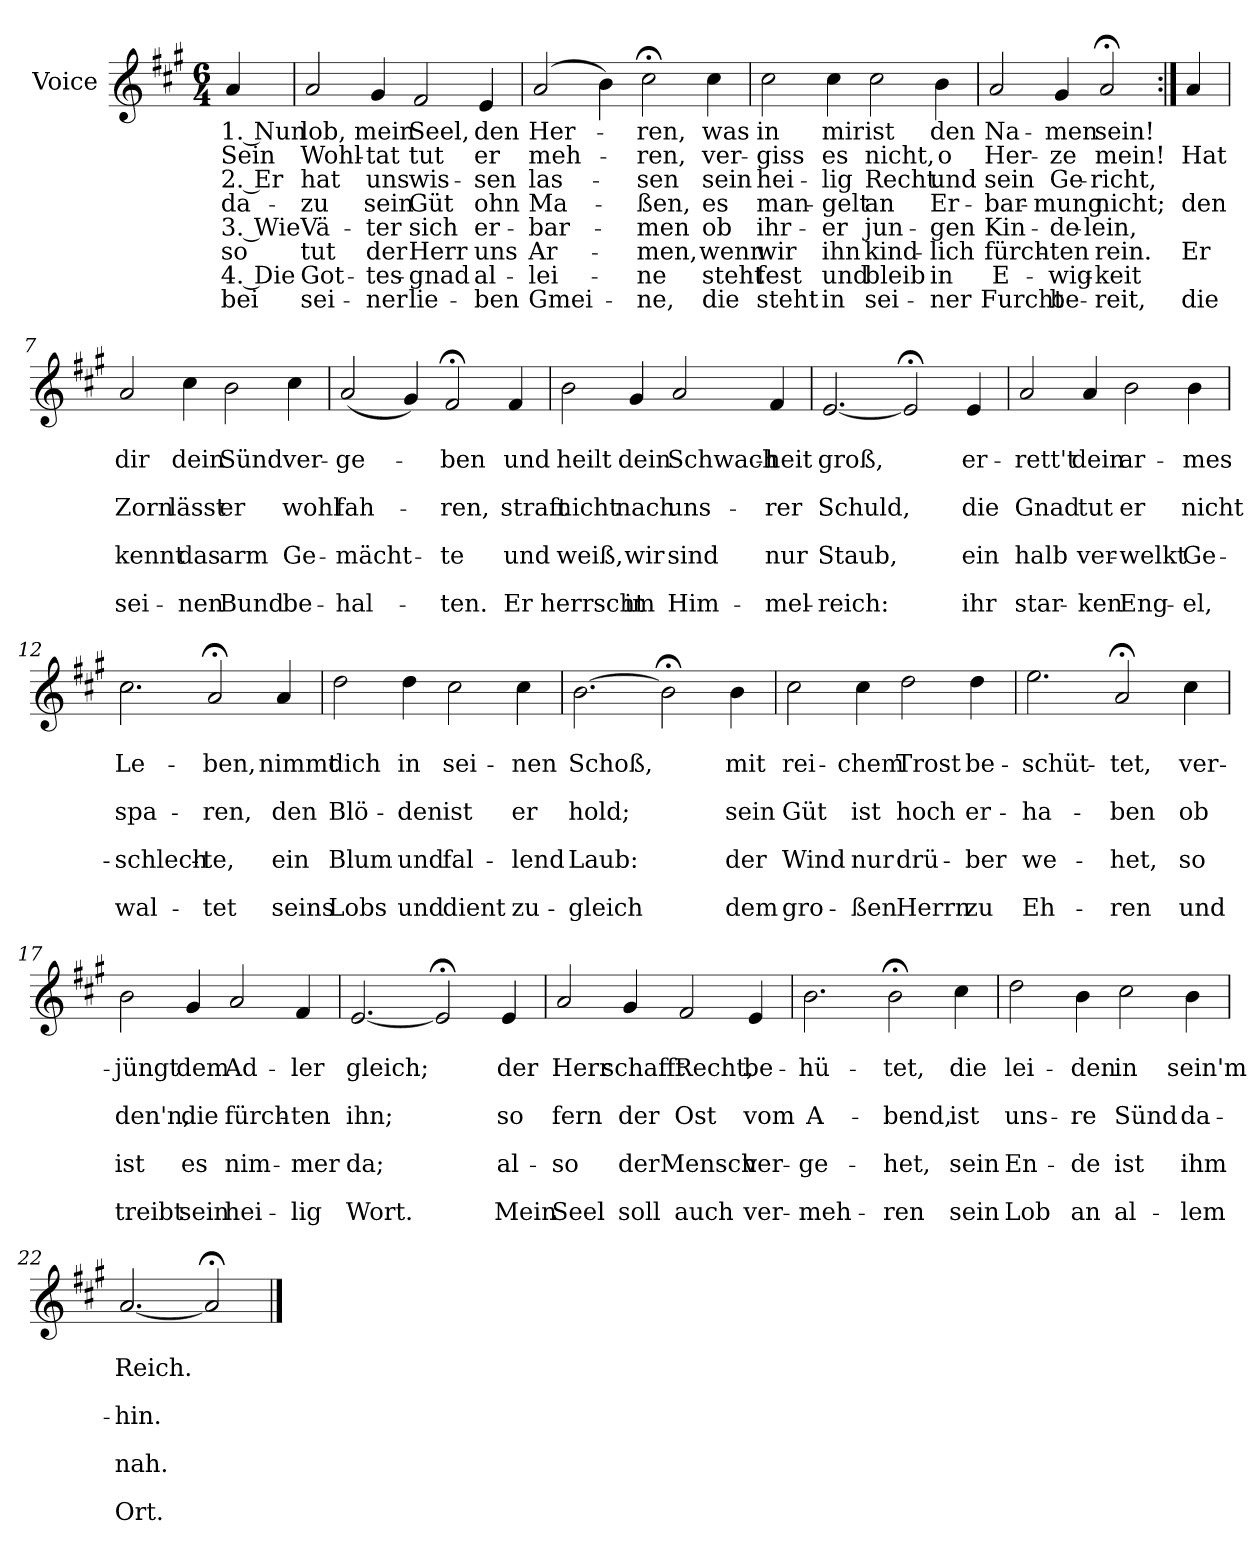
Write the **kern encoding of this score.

**kern	**text	**text	**text	**text	**text	**text	**text	**text
*part1	*part1	*part1	*part1	*part1	*part1	*part1	*part1	*part1
*staff1	*staff1	*staff1	*staff1	*staff1	*staff1	*staff1	*staff1	*staff1
*I"Voice	*	*	*	*	*	*	*	*
*clefG2	*	*	*	*	*	*	*	*
*k[f#c#g#]	*	*	*	*	*	*	*	*
*M6/4	*	*	*	*	*	*	*	*
=1	=1	=1	=1	=1	=1	=1	=1	=1
!	!LO:LY:b	!LO:LY:b	!LO:LY:b	!LO:LY:b	!LO:LY:b	!LO:LY:b	!LO:LY:b	!LO:LY:b
4a/	1. Nun	Sein	2. Er	da-	3. Wie	so	4. Die	bei
=2	=2	=2	=2	=2	=2	=2	=2	=2
!	!LO:LY:b	!LO:LY:b	!LO:LY:b	!LO:LY:b	!LO:LY:b	!LO:LY:b	!LO:LY:b	!LO:LY:b
2a/	lob,	Wohl-	hat	-zu	Vä-	tut	Got-	sei-
!	!LO:LY:b	!LO:LY:b	!LO:LY:b	!LO:LY:b	!LO:LY:b	!LO:LY:b	!LO:LY:b	!LO:LY:b
4g#/	mein	-tat	uns	sein	-ter	der	-tes-	-ner
!	!LO:LY:b	!LO:LY:b	!LO:LY:b	!LO:LY:b	!LO:LY:b	!LO:LY:b	!LO:LY:b	!LO:LY:b
2f#/	Seel,	tut	wis-	Güt	sich	Herr	-gnad	lie-
!	!LO:LY:b	!LO:LY:b	!LO:LY:b	!LO:LY:b	!LO:LY:b	!LO:LY:b	!LO:LY:b	!LO:LY:b
4e/	den	er	-sen	ohn	er-	uns	al-	-ben
=3	=3	=3	=3	=3	=3	=3	=3	=3
!	!LO:LY:b	!LO:LY:b	!LO:LY:b	!LO:LY:b	!LO:LY:b	!LO:LY:b	!LO:LY:b	!LO:LY:b
(>2a/	Her-	meh-	las-	Ma-	-bar-	Ar-	-lei-	Gmei-
4b\)	.	.	.	.	.	.	.	.
!	!LO:LY:b	!LO:LY:b	!LO:LY:b	!LO:LY:b	!LO:LY:b	!LO:LY:b	!LO:LY:b	!LO:LY:b
2cc#;<\	-ren,	-ren,	-sen	-ßen,	-men	-men,	-ne	-ne,
!	!LO:LY:b	!LO:LY:b	!LO:LY:b	!LO:LY:b	!LO:LY:b	!LO:LY:b	!LO:LY:b	!LO:LY:b
4cc#\	was	ver-	sein	es	ob	wenn	steht	die
=4	=4	=4	=4	=4	=4	=4	=4	=4
!	!LO:LY:b	!LO:LY:b	!LO:LY:b	!LO:LY:b	!LO:LY:b	!LO:LY:b	!LO:LY:b	!LO:LY:b
2cc#\	in	-giss	hei-	man-	ihr-	wir	fest	steht
!	!LO:LY:b	!LO:LY:b	!LO:LY:b	!LO:LY:b	!LO:LY:b	!LO:LY:b	!LO:LY:b	!LO:LY:b
4cc#\	mir	es	-lig	-gelt	-er	ihn	und	in
!	!LO:LY:b	!LO:LY:b	!LO:LY:b	!LO:LY:b	!LO:LY:b	!LO:LY:b	!LO:LY:b	!LO:LY:b
2cc#\	ist	nicht,	Recht	an	jun-	kind-	bleib	sei-
!	!LO:LY:b	!LO:LY:b	!LO:LY:b	!LO:LY:b	!LO:LY:b	!LO:LY:b	!LO:LY:b	!LO:LY:b
4b\	den	o	und	Er-	-gen	-lich	in	-ner
=5	=5	=5	=5	=5	=5	=5	=5	=5
!	!LO:LY:b	!LO:LY:b	!LO:LY:b	!LO:LY:b	!LO:LY:b	!LO:LY:b	!LO:LY:b	!LO:LY:b
2a/	Na-	Her-	sein	-bar-	Kin-	fürch-	E-	Furcht
!	!LO:LY:b	!LO:LY:b	!LO:LY:b	!LO:LY:b	!LO:LY:b	!LO:LY:b	!LO:LY:b	!LO:LY:b
4g#/	-men	-ze	Ge-	-mung	-de-	-ten	-wig-	be-
!	!LO:LY:b	!LO:LY:b	!LO:LY:b	!LO:LY:b	!LO:LY:b	!LO:LY:b	!LO:LY:b	!LO:LY:b
2a;</	sein!	mein!	-richt,	nicht;	-lein,	rein.	-keit	-reit,
=6:|!	=6:|!	=6:|!	=6:|!	=6:|!	=6:|!	=6:|!	=6:|!	=6:|!
!	!	!LO:LY:b	!	!LO:LY:b	!	!LO:LY:b	!	!LO:LY:b
4a/	.	Hat	.	den	.	Er	.	die
!!LO:LB:g=z
=7	=7	=7	=7	=7	=7	=7	=7	=7
!	!	!LO:LY:b	!	!LO:LY:b	!	!LO:LY:b	!	!LO:LY:b
2a/	.	dir	.	Zorn	.	kennt	.	sei-
!	!	!LO:LY:b	!	!LO:LY:b	!	!LO:LY:b	!	!LO:LY:b
4cc#\	.	dein	.	lässt	.	das	.	-nen
!	!	!LO:LY:b	!	!LO:LY:b	!	!LO:LY:b	!	!LO:LY:b
2b\	.	Sünd	.	er	.	arm	.	Bund
!	!	!LO:LY:b	!	!LO:LY:b	!	!LO:LY:b	!	!LO:LY:b
4cc#\	.	ver-	.	wohl	.	Ge-	.	be-
=8	=8	=8	=8	=8	=8	=8	=8	=8
!	!	!LO:LY:b	!	!LO:LY:b	!	!LO:LY:b	!	!LO:LY:b
(<2a/	.	-ge-	.	fah-	.	-mächt-	.	-hal-
4g#/)	.	.	.	.	.	.	.	.
!	!	!LO:LY:b	!	!LO:LY:b	!	!LO:LY:b	!	!LO:LY:b
2f#;</	.	-ben	.	-ren,	.	-te	.	-ten.
!	!	!LO:LY:b	!	!LO:LY:b	!	!LO:LY:b	!	!LO:LY:b
4f#/	.	und	.	straft	.	und	.	Er
=9	=9	=9	=9	=9	=9	=9	=9	=9
!	!	!LO:LY:b	!	!LO:LY:b	!	!LO:LY:b	!	!LO:LY:b
2b\	.	heilt	.	nicht	.	weiß,	.	herrscht
!	!	!LO:LY:b	!	!LO:LY:b	!	!LO:LY:b	!	!LO:LY:b
4g#/	.	dein	.	nach	.	wir	.	im
!	!	!LO:LY:b	!	!LO:LY:b	!	!LO:LY:b	!	!LO:LY:b
2a/	.	Schwach-	.	uns-	.	sind	.	Him-
!	!	!LO:LY:b	!	!LO:LY:b	!	!LO:LY:b	!	!LO:LY:b
4f#/	.	-heit	.	-rer	.	nur	.	-mel-
=10	=10	=10	=10	=10	=10	=10	=10	=10
!	!	!LO:LY:b	!	!LO:LY:b	!	!LO:LY:b	!	!LO:LY:b
[2.e/	.	groß,	.	Schuld,	.	Staub,	.	-reich:
2e;</]	.	.	.	.	.	.	.	.
!	!	!LO:LY:b	!	!LO:LY:b	!	!LO:LY:b	!	!LO:LY:b
4e/	.	er-	.	die	.	ein	.	ihr
!!LO:LB:g=z
=11	=11	=11	=11	=11	=11	=11	=11	=11
!	!	!LO:LY:b	!	!LO:LY:b	!	!LO:LY:b	!	!LO:LY:b
2a/	.	-rett't	.	Gnad	.	halb	.	star-
!	!	!LO:LY:b	!	!LO:LY:b	!	!LO:LY:b	!	!LO:LY:b
4a/	.	dein	.	tut	.	ver-	.	-ken
!	!	!LO:LY:b	!	!LO:LY:b	!	!LO:LY:b	!	!LO:LY:b
2b\	.	ar-	.	er	.	-welkt	.	Eng-
!	!	!LO:LY:b	!	!LO:LY:b	!	!LO:LY:b	!	!LO:LY:b
4b\	.	-mes	.	nicht	.	Ge-	.	-el,
=12	=12	=12	=12	=12	=12	=12	=12	=12
!	!	!LO:LY:b	!	!LO:LY:b	!	!LO:LY:b	!	!LO:LY:b
2.cc#\	.	Le-	.	spa-	.	-schlech-	.	wal-
!	!	!LO:LY:b	!	!LO:LY:b	!	!LO:LY:b	!	!LO:LY:b
2a;</	.	-ben,	.	-ren,	.	-te,	.	-tet
!	!	!LO:LY:b	!	!LO:LY:b	!	!LO:LY:b	!	!LO:LY:b
4a/	.	nimmt	.	den	.	ein	.	seins
=13	=13	=13	=13	=13	=13	=13	=13	=13
!	!	!LO:LY:b	!	!LO:LY:b	!	!LO:LY:b	!	!LO:LY:b
2dd\	.	dich	.	Blö-	.	Blum	.	Lobs
!	!	!LO:LY:b	!	!LO:LY:b	!	!LO:LY:b	!	!LO:LY:b
4dd\	.	in	.	-den	.	und	.	und
!	!	!LO:LY:b	!	!LO:LY:b	!	!LO:LY:b	!	!LO:LY:b
2cc#\	.	sei-	.	ist	.	fal-	.	dient
!	!	!LO:LY:b	!	!LO:LY:b	!	!LO:LY:b	!	!LO:LY:b
4cc#\	.	-nen	.	er	.	-lend	.	zu-
=14	=14	=14	=14	=14	=14	=14	=14	=14
!	!	!LO:LY:b	!	!LO:LY:b	!	!LO:LY:b	!	!LO:LY:b
[2.b\	.	Schoß,	.	hold;	.	Laub:	.	-gleich
2b;<\]	.	.	.	.	.	.	.	.
!	!	!LO:LY:b	!	!LO:LY:b	!	!LO:LY:b	!	!LO:LY:b
4b\	.	mit	.	sein	.	der	.	dem
!!LO:LB:g=z
=15	=15	=15	=15	=15	=15	=15	=15	=15
!	!	!LO:LY:b	!	!LO:LY:b	!	!LO:LY:b	!	!LO:LY:b
2cc#\	.	rei-	.	Güt	.	Wind	.	gro-
!	!	!LO:LY:b	!	!LO:LY:b	!	!LO:LY:b	!	!LO:LY:b
4cc#\	.	-chem	.	ist	.	nur	.	-ßen
!	!	!LO:LY:b	!	!LO:LY:b	!	!LO:LY:b	!	!LO:LY:b
2dd\	.	Trost	.	hoch	.	drü-	.	Herrn
!	!	!LO:LY:b	!	!LO:LY:b	!	!LO:LY:b	!	!LO:LY:b
4dd\	.	be-	.	er-	.	-ber	.	zu
=16	=16	=16	=16	=16	=16	=16	=16	=16
!	!	!LO:LY:b	!	!LO:LY:b	!	!LO:LY:b	!	!LO:LY:b
2.ee\	.	-schüt-	.	-ha-	.	we-	.	Eh-
!	!	!LO:LY:b	!	!LO:LY:b	!	!LO:LY:b	!	!LO:LY:b
2a;</	.	-tet,	.	-ben	.	-het,	.	-ren
!	!	!LO:LY:b	!	!LO:LY:b	!	!LO:LY:b	!	!LO:LY:b
4cc#\	.	ver-	.	ob	.	so	.	und
=17	=17	=17	=17	=17	=17	=17	=17	=17
!	!	!LO:LY:b	!	!LO:LY:b	!	!LO:LY:b	!	!LO:LY:b
2b\	.	-jüngt	.	den'n,	.	ist	.	treibt
!	!	!LO:LY:b	!	!LO:LY:b	!	!LO:LY:b	!	!LO:LY:b
4g#/	.	dem	.	die	.	es	.	sein
!	!	!LO:LY:b	!	!LO:LY:b	!	!LO:LY:b	!	!LO:LY:b
2a/	.	Ad-	.	fürch-	.	nim-	.	hei-
!	!	!LO:LY:b	!	!LO:LY:b	!	!LO:LY:b	!	!LO:LY:b
4f#/	.	-ler	.	-ten	.	-mer	.	-lig
=18	=18	=18	=18	=18	=18	=18	=18	=18
!	!	!LO:LY:b	!	!LO:LY:b	!	!LO:LY:b	!	!LO:LY:b
[2.e/	.	gleich;	.	ihn;	.	da;	.	Wort.
2e;</]	.	.	.	.	.	.	.	.
!	!	!LO:LY:b	!	!LO:LY:b	!	!LO:LY:b	!	!LO:LY:b
4e/	.	der	.	so	.	al-	.	Mein
!!LO:PB:g=z
=19	=19	=19	=19	=19	=19	=19	=19	=19
!	!	!LO:LY:b	!	!LO:LY:b	!	!LO:LY:b	!	!LO:LY:b
2a/	.	Herr	.	fern	.	-so	.	Seel
!	!	!LO:LY:b	!	!LO:LY:b	!	!LO:LY:b	!	!LO:LY:b
4g#/	.	schafft	.	der	.	der	.	soll
!	!	!LO:LY:b	!	!LO:LY:b	!	!LO:LY:b	!	!LO:LY:b
2f#/	.	Recht,	.	Ost	.	Mensch	.	auch
!	!	!LO:LY:b	!	!LO:LY:b	!	!LO:LY:b	!	!LO:LY:b
4e/	.	be-	.	vom	.	ver-	.	ver-
=20	=20	=20	=20	=20	=20	=20	=20	=20
!	!	!LO:LY:b	!	!LO:LY:b	!	!LO:LY:b	!	!LO:LY:b
2.b\	.	-hü-	.	A-	.	-ge-	.	-meh-
!	!	!LO:LY:b	!	!LO:LY:b	!	!LO:LY:b	!	!LO:LY:b
2b;<\	.	-tet,	.	-bend,	.	-het,	.	-ren
!	!	!LO:LY:b	!	!LO:LY:b	!	!LO:LY:b	!	!LO:LY:b
4cc#\	.	die	.	ist	.	sein	.	sein
=21	=21	=21	=21	=21	=21	=21	=21	=21
!	!	!LO:LY:b	!	!LO:LY:b	!	!LO:LY:b	!	!LO:LY:b
2dd\	.	lei-	.	uns-	.	En-	.	Lob
!	!	!LO:LY:b	!	!LO:LY:b	!	!LO:LY:b	!	!LO:LY:b
4b\	.	-den	.	-re	.	-de	.	an
!	!	!LO:LY:b	!	!LO:LY:b	!	!LO:LY:b	!	!LO:LY:b
2cc#\	.	in	.	Sünd	.	ist	.	al-
!	!	!LO:LY:b	!	!LO:LY:b	!	!LO:LY:b	!	!LO:LY:b
4b\	.	sein'm	.	da-	.	ihm	.	-lem
=22	=22	=22	=22	=22	=22	=22	=22	=22
!	!	!LO:LY:b	!	!LO:LY:b	!	!LO:LY:b	!	!LO:LY:b
[2.a/	.	Reich.	.	-hin.	.	nah.	.	Ort.
2a;</]	.	.	.	.	.	.	.	.
==	==	==	==	==	==	==	==	==
*-	*-	*-	*-	*-	*-	*-	*-	*-
